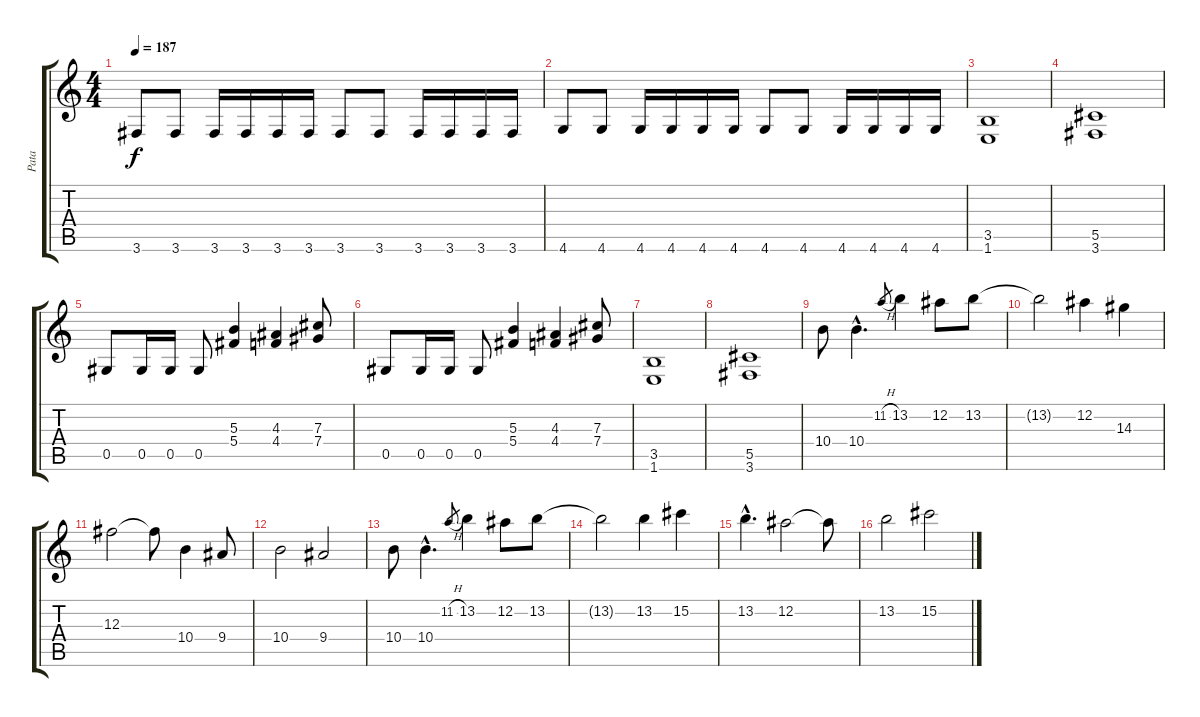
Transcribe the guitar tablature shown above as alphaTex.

\track ("Pata" "Pata") {instrument distortionguitar}
\staff {score tabs}
\tuning (Eb4 Bb3 Gb3 Db3 Ab2 Eb2) {hide}
\ts (4 4)
\tempo 187
\clef g2
\ks c
3.6.8{dy f} 3.6.8 3.6.16 3.6.16 3.6.16 3.6.16 3.6.8 3.6.8 3.6.16 3.6.16 3.6.16 3.6.16 |
4.6.8 4.6.8 4.6.16 4.6.16 4.6.16 4.6.16 4.6.8 4.6.8 4.6.16 4.6.16 4.6.16 4.6.16 |
(3.5 1.6).1 |
(5.5 3.6).1 |
0.5.8 0.5.16 0.5.16 0.5.8 (5.3 5.4).4 (4.3 4.4).4 (7.3 7.4).8 |
0.5.8 0.5.16 0.5.16 0.5.8 (5.3 5.4).4 (4.3 4.4).4 (7.3 7.4).8 |
(3.5 1.6).1 |
(5.5 3.6).1 |
10.4.8 10.4{hac}.4{d} 11.2{h}.8{gr} 13.2.4 12.2.8 13.2.8 |
13.2{t}.2 12.2.4 14.3.4 |
12.3.2 12.3{t}.8 10.4.4 9.4.8 |
10.4.2 9.4.2 |
10.4.8 10.4{hac}.4{d} 11.2{h}.8{gr} 13.2.4 12.2.8 13.2.8 |
13.2{t}.2 13.2.4 15.2.4 |
13.2{hac}.4{d} 12.2.2 12.2{t}.8 |
13.2.2 15.2.2
